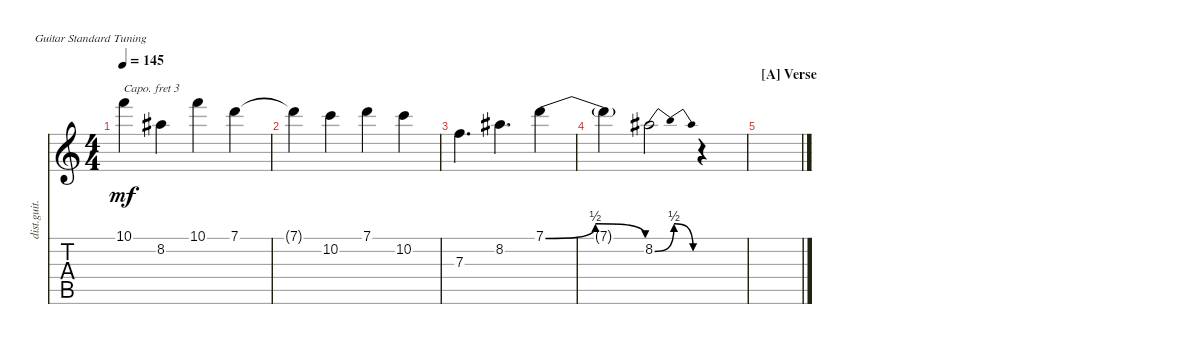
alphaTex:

\bracketExtendMode nobrackets
\track ("Lead Gt" "dist.guit.") {instrument distortionguitar}
\staff {score tabs}
\capo 3
\tuning (E4 B3 G3 D3 A2 E2)
\ts (4 4)
\tempo 145
\clef g2
\ks aminor
10.1.4{dy mf} 8.2{acc #}.4 10.1.4 7.1.4 |
7.1{t}.4 10.2.4 7.1.4 10.2.4 |
7.3.4{d} 8.2{acc #}.4{d} 7.1{be (bendrelease 0 0 15.6 2 30.599999999999998 2 43.8 0)}.4 |
7.1{t}.4 8.2{be (bendrelease 0 0 18.599999999999998 2 31.2 2 45 0) acc #}.2 r.4 |
\section ("A" "Verse")
